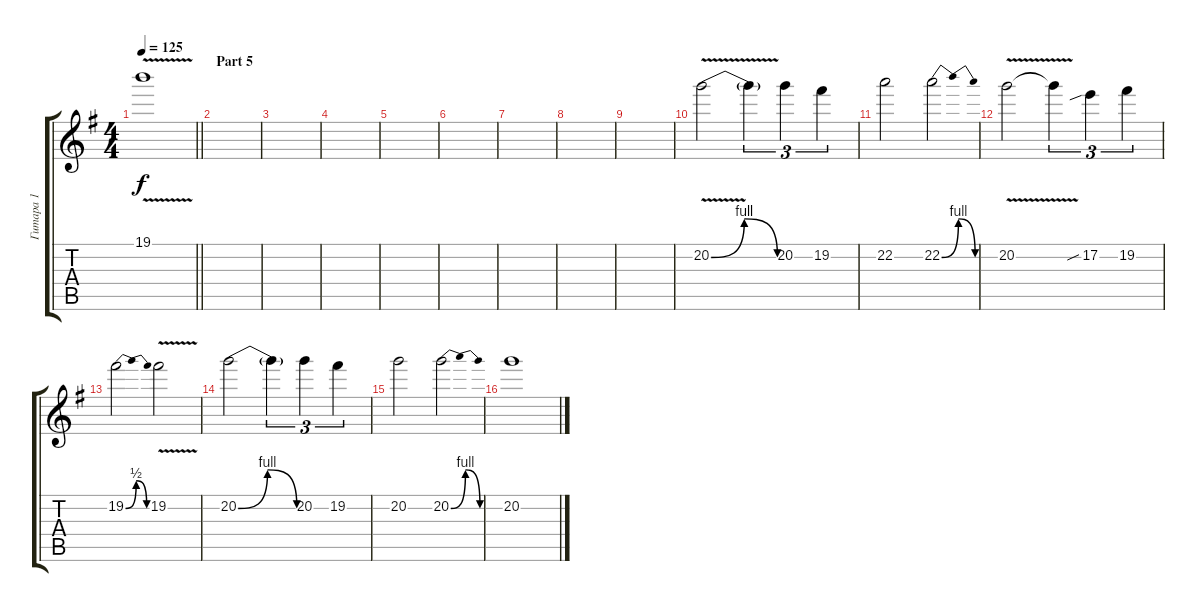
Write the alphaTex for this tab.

\track ("Гитара 1" "Гитара 1") {instrument distortionguitar}
\staff {score tabs}
\tuning (E4 B3 G3 D3 A2 E2) {hide}
\ts (4 4)
\tempo 125
\clef g2
\barLineRight lightlight
\ks eminor
19.1{v}.1{dy f} |
\section ("" "Part 5")
|
|
|
|
|
|
|
|
20.2{be (bendrelease 0 0 15 4 50 4 60 0) v}.2 20.2{t}.4{tu (3 2)} 20.2.4{tu (3 2)} 19.2.4{tu (3 2)} |
22.2.2 22.2{be (bendrelease 0 0 15 4 46 4 60 0)}.2 |
20.2{v}.2 20.2{t}.4{tu (3 2)} 17.2{sib}.4{tu (3 2)} 19.2.4{tu (3 2)} |
19.2{be (bendrelease 0 0 15 2 45 2 60 0)}.2 19.2{v}.2 |
20.2{be (bendrelease 0 0 15 4 45 4 60 0)}.2 20.2{t}.4{tu (3 2)} 20.2.4{tu (3 2)} 19.2.4{tu (3 2)} |
20.2.2 20.2{be (bendrelease 0 0 15 4 46 4 60 0)}.2 |
20.2.1
